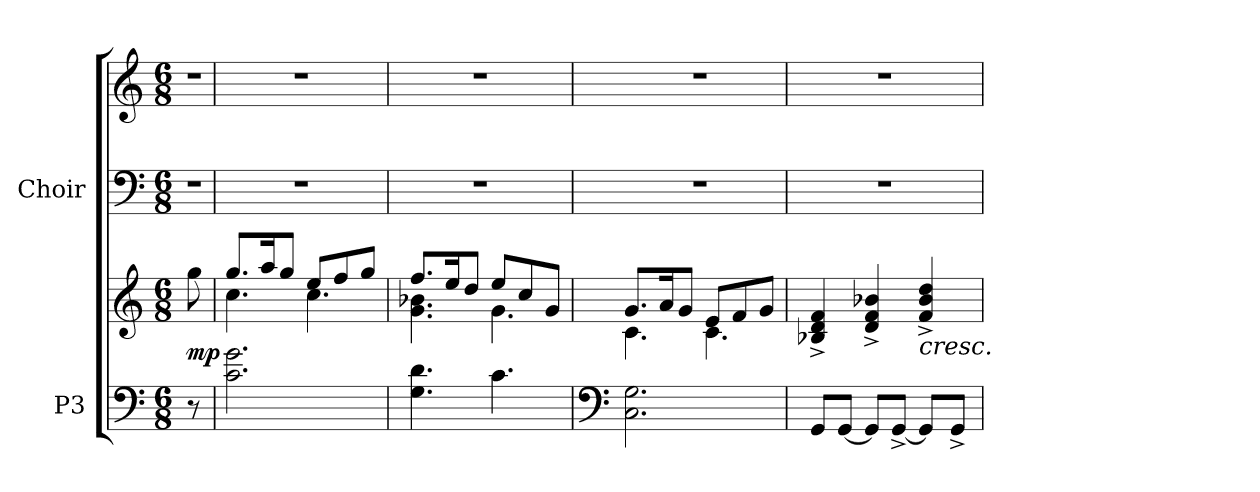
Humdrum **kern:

**kern	**kern	**dynam	**kern	**kern
*part2	*part2	*part2	*part1	*part1
*staff4	*staff3	*staff3/4	*staff2	*staff1
*I"P3	*	*	*I"Choir	*
!!LO:PB:g=z
*clefF4	*clefG2	*	*clefF4	*clefG2
*k[]	*k[]	*	*k[]	*k[]
*C:	*C:	*	*C:	*C:
*M6/8	*M6/8	*	*M6/8	*M6/8
*MM84	*MM84	*	*MM84	*MM84
=1	=1	=1	=1	=1
!	!	!	!LO:N:vis=1	!LO:N:vis=1
8r	8ggi\	mp	8r	8r
=2	=2	=2	=2	=2
*	*^	*	*	*
!	!	!	!	!LO:N:vis=1	!LO:N:vis=1
2.ci\ 2.gi	8.ggi/L	4.cci\	.	2.r	2.r
.	16aai/k	.	.	.	.
.	8ggi/J	.	.	.	.
.	8eei/L	4.cci\	.	.	.
.	8ffi/	.	.	.	.
.	8ggi/J	.	.	.	.
=3	=3	=3	=3	=3	=3
!	!	!	!	!LO:N:vis=1	!LO:N:vis=1
4.Gi\ 4.di	8.ffi/L	4.gi\ 4.b-Xi	.	2.r	2.r
.	16eei/k	.	.	.	.
.	8ddi/J	.	.	.	.
4.ci\	8eei/L	4.gi\	.	.	.
.	8cci/	.	.	.	.
.	8gi/J	.	.	.	.
=4	=4	=4	=4	=4	=4
*clefF4	*	*	*	*	*
!	!	!	!	!LO:N:vis=1	!LO:N:vis=1
2.Ci\ 2.Gi	8.gi/L	4.ci\	.	2.r	2.r
.	16ai/k	.	.	.	.
.	8gi/J	.	.	.	.
.	8ei/L	4.ci\	.	.	.
.	8fi/	.	.	.	.
.	8gi/J	.	.	.	.
*	*v	*v	*	*	*
=5	=5	=5	=5	=5
!	!	!	!LO:N:vis=1	!LO:N:vis=1
8GGi/L	4B-Xi/^ 4di^ 4fi^	.	2.r	2.r
[<8GGi/J	.	[	.	.
8GGi/L]	4di/^ 4fi^ 4b-Xi^	.	.	.
[<8GG^i/J	.	.	.	.
!	!	!LO:HP:b	!	!
8GGi/L]	4fi/^ 4b-i^ 4ddi^	<	.	.
8GG^i/J	.	.	.	.
=	=	=	=	=
*-	*-	*-	*-	*-
